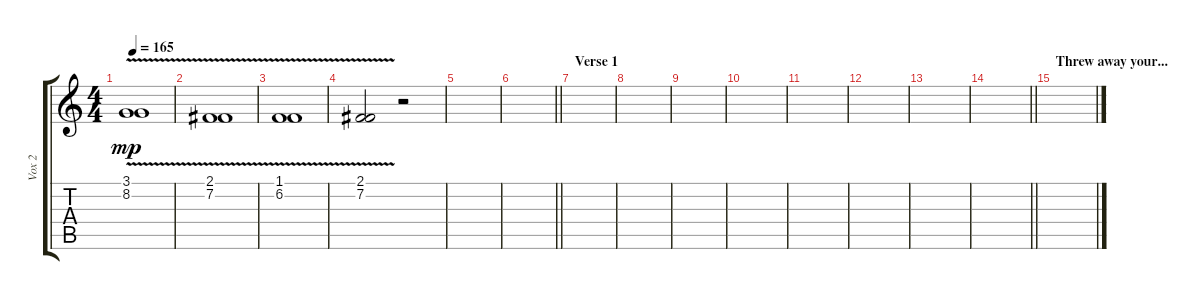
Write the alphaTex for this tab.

\track ("Vox 2" "Vox 2") {instrument altosax}
\staff {score tabs}
\tuning (E4 B3 G3 D3 A2 E2) {hide}
\ts (4 4)
\tempo 165
\clef g2
\ks c
(3.1 8.2{v}).1{dy mp} |
(2.1 7.2{v}).1 |
(1.1 6.2{v}).1 |
(2.1 7.2{v}).2 r.2 |
|
\barLineRight lightlight
|
\section ("" "Verse 1")
|
|
|
|
|
|
|
\barLineRight lightlight
|
\section ("" "Threw away your...")
